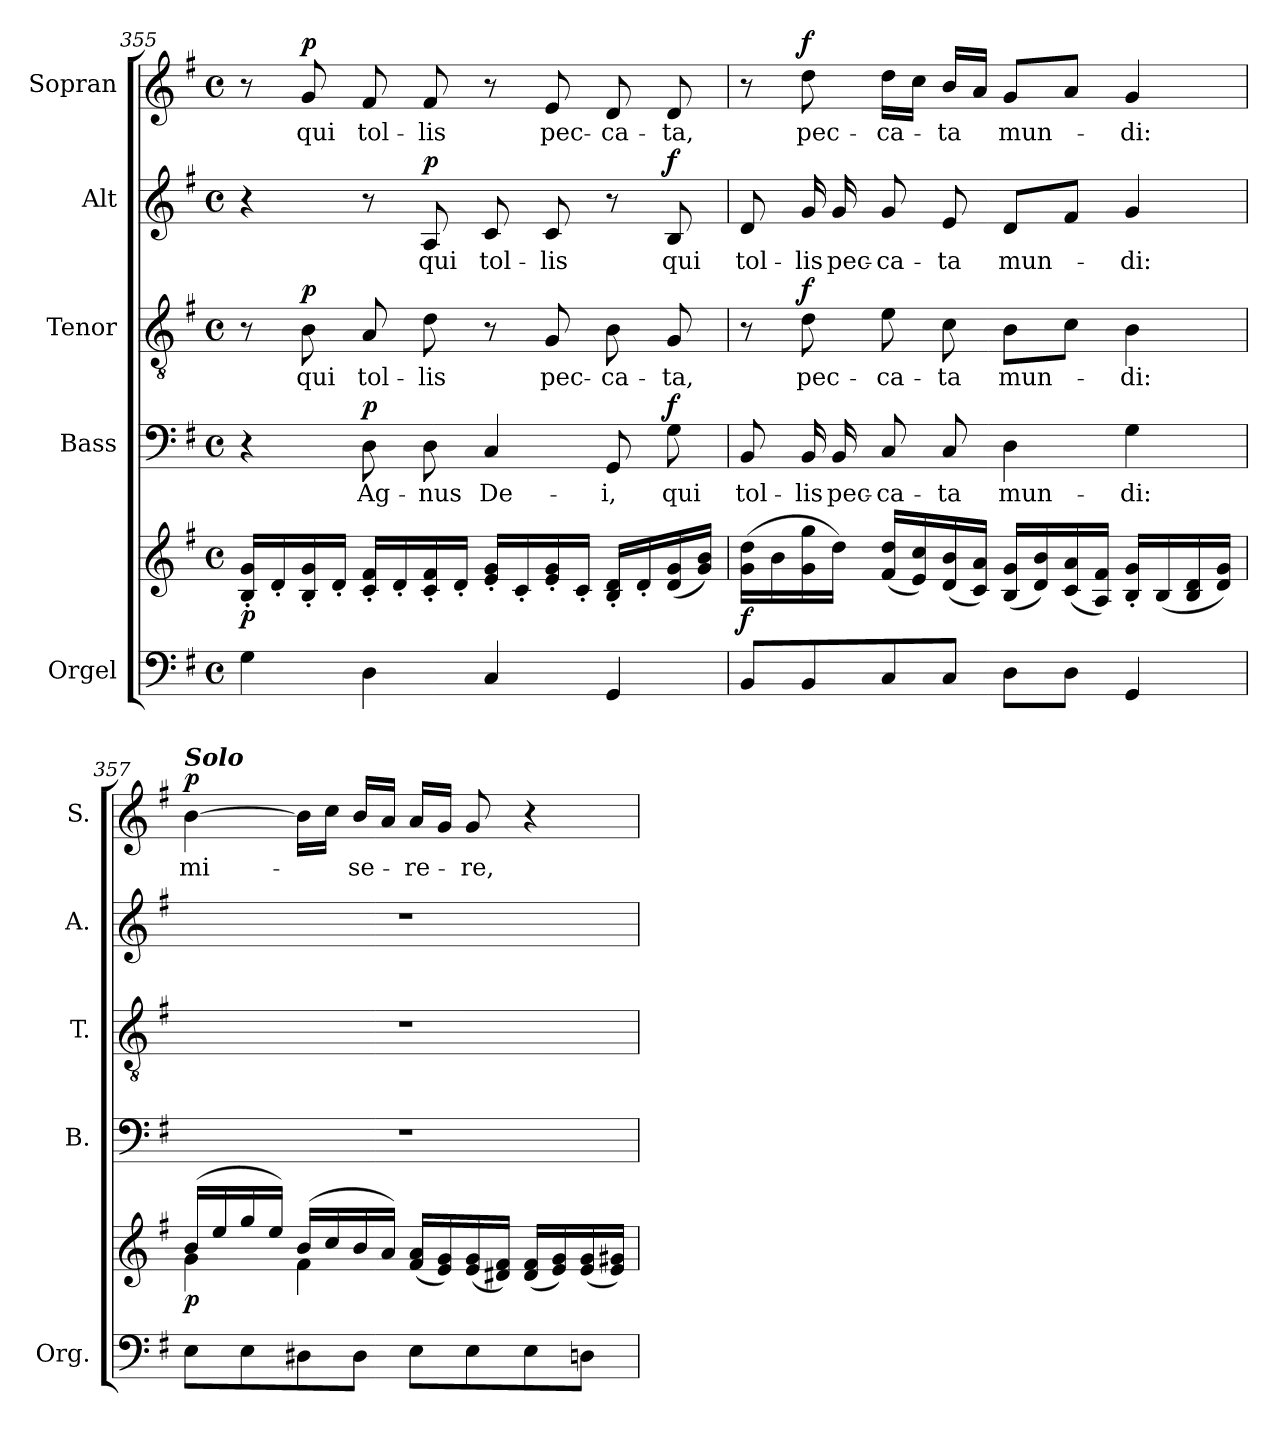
**kern	**kern	**dynam	**kern	**text	**dynam	**kern	**text	**dynam	**kern	**text	**dynam	**kern	**text	**dynam
*part5	*part5	*part5	*part4	*part4	*part4	*part3	*part3	*part3	*part2	*part2	*part2	*part1	*part1	*part1
*staff6	*staff5	*staff5/6	*staff4	*staff4	*staff4	*staff3	*staff3	*staff3	*staff2	*staff2	*staff2	*staff1	*staff1	*staff1
*I"Orgel	*	*	*I"Bass	*	*	*I"Tenor	*	*	*I"Alt	*	*	*I"Sopran	*	*
*I'Org.	*	*	*I'B.	*	*	*I'T.	*	*	*I'A.	*	*	*I'S.	*	*
*clefF4	*clefG2	*	*clefF4	*	*	*clefGv2	*	*	*clefG2	*	*	*clefG2	*	*
*k[f#]	*k[f#]	*	*k[f#]	*	*	*k[f#]	*	*	*k[f#]	*	*	*k[f#]	*	*
*G:	*G:	*	*G:	*	*	*G:	*	*	*G:	*	*	*G:	*	*
*M4/4	*M4/4	*	*M4/4	*	*	*M4/4	*	*	*M4/4	*	*	*M4/4	*	*
*met(c)	*met(c)	*	*met(c)	*	*	*met(c)	*	*	*met(c)	*	*	*met(c)	*	*
=355	=355	=355	=355	=355	=355	=355	=355	=355	=355	=355	=355	=355	=355	=355
!	!	!LO:DY:b	!	!	!	!	!	!	!	!	!	!	!	!
4G\	16B/'< 16g/'<LL	p	4r	.	.	8r	.	.	4r	.	.	8r	.	.
.	16d'</	.	.	.	.	.	.	.	.	.	.	.	.	.
!	!	!	!	!	!	!	!LO:LY:b	!LO:DY:a	!	!	!	!	!LO:LY:b	!LO:DY:a
.	16B/'< 16g/'<	.	.	.	.	8B\	qui	p	.	.	.	8g/	qui	p
.	16d'</JJ	.	.	.	.	.	.	.	.	.	.	.	.	.
!	!	!	!	!LO:LY:b	!LO:DY:a	!	!LO:LY:b	!	!	!	!	!	!LO:LY:b	!
4D\	16c/'< 16f#/'<LL	.	8D\	Ag-	p	8A/	tol-	.	8r	.	.	8f#/	tol-	.
.	16d'</	.	.	.	.	.	.	.	.	.	.	.	.	.
!	!	!	!	!LO:LY:b	!	!	!LO:LY:b	!	!	!LO:LY:b	!LO:DY:a	!	!LO:LY:b	!
.	16c/'< 16f#/'<	.	8D\	-nus	.	8d\	-lis	.	8A/	qui	p	8f#/	-lis	.
.	16d'</JJ	.	.	.	.	.	.	.	.	.	.	.	.	.
!	!	!	!	!LO:LY:b	!	!	!	!	!	!LO:LY:b	!	!	!	!
4C/	16e/'< 16g/'<LL	.	4C/	De-	.	8r	.	.	8c/	tol-	.	8r	.	.
.	16c'</	.	.	.	.	.	.	.	.	.	.	.	.	.
!	!	!	!	!	!	!	!LO:LY:b	!	!	!LO:LY:b	!	!	!LO:LY:b	!
.	16e/'< 16g/'<	.	.	.	.	8G/	pec-	.	8c/	-lis	.	8e/	pec-	.
.	16c'</JJ	.	.	.	.	.	.	.	.	.	.	.	.	.
!	!	!	!	!LO:LY:b	!	!	!LO:LY:b	!	!	!	!	!	!LO:LY:b	!
4GG/	16B/'< 16d/'<LL	.	8GG/	-i,	.	8B\	-ca-	.	8r	.	.	8d/	-ca-	.
.	16d'</	.	.	.	.	.	.	.	.	.	.	.	.	.
!	!	!	!	!LO:LY:b	!LO:DY:a	!	!LO:LY:b	!	!	!LO:LY:b	!LO:DY:a	!	!LO:LY:b	!
.	(<16d/ 16g/	.	8G\	qui	f	8G/	-ta,	.	8B/	qui	f	8d/	-ta,	.
.	16g/ 16b/JJ)	.	.	.	.	.	.	.	.	.	.	.	.	.
!!LO:PB:g=z
=356	=356	=356	=356	=356	=356	=356	=356	=356	=356	=356	=356	=356	=356	=356
!	!	!LO:DY:b	!	!LO:LY:b	!	!	!	!	!	!LO:LY:b	!	!	!	!
8BB/L	(>16g\ 16dd\LL	f	8BB/	tol-	.	8r	.	.	8d/	tol-	.	8r	.	.
.	16b\	.	.	.	.	.	.	.	.	.	.	.	.	.
!	!	!	!	!LO:LY:b	!	!	!LO:LY:b	!LO:DY:a	!	!LO:LY:b	!	!	!LO:LY:b	!LO:DY:a
8BB/	16g\ 16gg\	.	16BB/	-lis	.	8d\	pec-	f	16g/	-lis	.	8dd\	pec-	f
!	!	!	!	!LO:LY:b	!	!	!	!	!	!LO:LY:b	!	!	!	!
.	16dd\JJ)	.	16BB/	pec-	.	.	.	.	16g/	pec-	.	.	.	.
!	!	!	!	!LO:LY:b	!	!	!LO:LY:b	!	!	!LO:LY:b	!	!	!LO:LY:b	!
8C/	(<16f#/ 16dd/LL	.	8C/	-ca-	.	8e\	-ca-	.	8g/	-ca-	.	16dd\LL	-ca-	.
.	16e/ 16cc/)	.	.	.	.	.	.	.	.	.	.	16cc\JJ	.	.
!	!	!	!	!LO:LY:b	!	!	!LO:LY:b	!	!	!LO:LY:b	!	!	!LO:LY:b	!
8C/J	(<16d/ 16b/	.	8C/	-ta	.	8c\	-ta	.	8e/	-ta	.	16b/LL	-ta	.
.	16c/ 16a/JJ)	.	.	.	.	.	.	.	.	.	.	16a/JJ	.	.
!	!	!	!	!LO:LY:b	!	!	!LO:LY:b	!	!	!LO:LY:b	!	!	!LO:LY:b	!
8D\L	(<16B/ 16g/LL	.	4D\	mun-	.	8B\L	mun-	.	8d/L	mun-	.	8g/L	mun-	.
.	16d/ 16b/)	.	.	.	.	.	.	.	.	.	.	.	.	.
8D\J	(<16c/ 16a/	.	.	.	.	8c\J	.	.	8f#/J	.	.	8a/J	.	.
.	16A/ 16f#/JJ)	.	.	.	.	.	.	.	.	.	.	.	.	.
!	!	!	!	!LO:LY:b	!	!	!LO:LY:b	!	!	!LO:LY:b	!	!	!LO:LY:b	!
4GG/	16B/'< 16g/'<LL	.	4G\	-di:	.	4B\	-di:	.	4g/	-di:	.	4g/	-di:	.
.	(<16B/	.	.	.	.	.	.	.	.	.	.	.	.	.
.	16B/ 16d/	.	.	.	.	.	.	.	.	.	.	.	.	.
.	16d/ 16g/JJ)	.	.	.	.	.	.	.	.	.	.	.	.	.
=357	=357	=357	=357	=357	=357	=357	=357	=357	=357	=357	=357	=357	=357	=357
*	*^	*	*	*	*	*	*	*	*	*	*	*	*	*
!	!	!	!	!	!	!	!	!	!	!	!	!	!LO:TX:a:Bi:t=Solo	!	!
!	!	!	!LO:DY:b	!	!	!	!	!	!	!	!	!	!	!LO:LY:b	!LO:DY:a
8E\L	(>16b/LL	4g\	p	1r	.	.	1r	.	.	1r	.	.	[4b\	mi-	p
.	16ee/	.	.	.	.	.	.	.	.	.	.	.	.	.	.
8E\	16gg/	.	.	.	.	.	.	.	.	.	.	.	.	.	.
.	16ee/JJ)	.	.	.	.	.	.	.	.	.	.	.	.	.	.
8D#X\	(>16b/LL	4f#\	.	.	.	.	.	.	.	.	.	.	16b\LL]	.	.
.	16cc/	.	.	.	.	.	.	.	.	.	.	.	16cc\JJ	.	.
!	!	!	!	!	!	!	!	!	!	!	!	!	!	!LO:LY:b	!
8D#\J	16b/	.	.	.	.	.	.	.	.	.	.	.	16b/LL	-se-	.
.	16a/JJ)	.	.	.	.	.	.	.	.	.	.	.	16a/JJ	.	.
!	!	!	!	!	!	!	!	!	!	!	!	!	!	!LO:LY:b	!
8E\L	(>16f#/ 16a/LL	2ryy	.	.	.	.	.	.	.	.	.	.	16a/LL	-re-	.
.	16e/ 16g/)	.	.	.	.	.	.	.	.	.	.	.	16g/JJ	.	.
!	!	!	!	!	!	!	!	!	!	!	!	!	!	!LO:LY:b	!
8E\	(>16e/ 16g/	.	.	.	.	.	.	.	.	.	.	.	8g/	-re,	.
.	16d#X/ 16f#/JJ)	.	.	.	.	.	.	.	.	.	.	.	.	.	.
8E\	(>16d#/ 16f#/LL	.	.	.	.	.	.	.	.	.	.	.	4r	.	.
.	16e/ 16g/)	.	.	.	.	.	.	.	.	.	.	.	.	.	.
8Dn\J	(>16e/ 16g/	.	.	.	.	.	.	.	.	.	.	.	.	.	.
.	16e/ 16g#X/JJ)	.	.	.	.	.	.	.	.	.	.	.	.	.	.
*	*v	*v	*	*	*	*	*	*	*	*	*	*	*	*	*
=	=	=	=	=	=	=	=	=	=	=	=	=	=	=
*-	*-	*-	*-	*-	*-	*-	*-	*-	*-	*-	*-	*-	*-	*-
